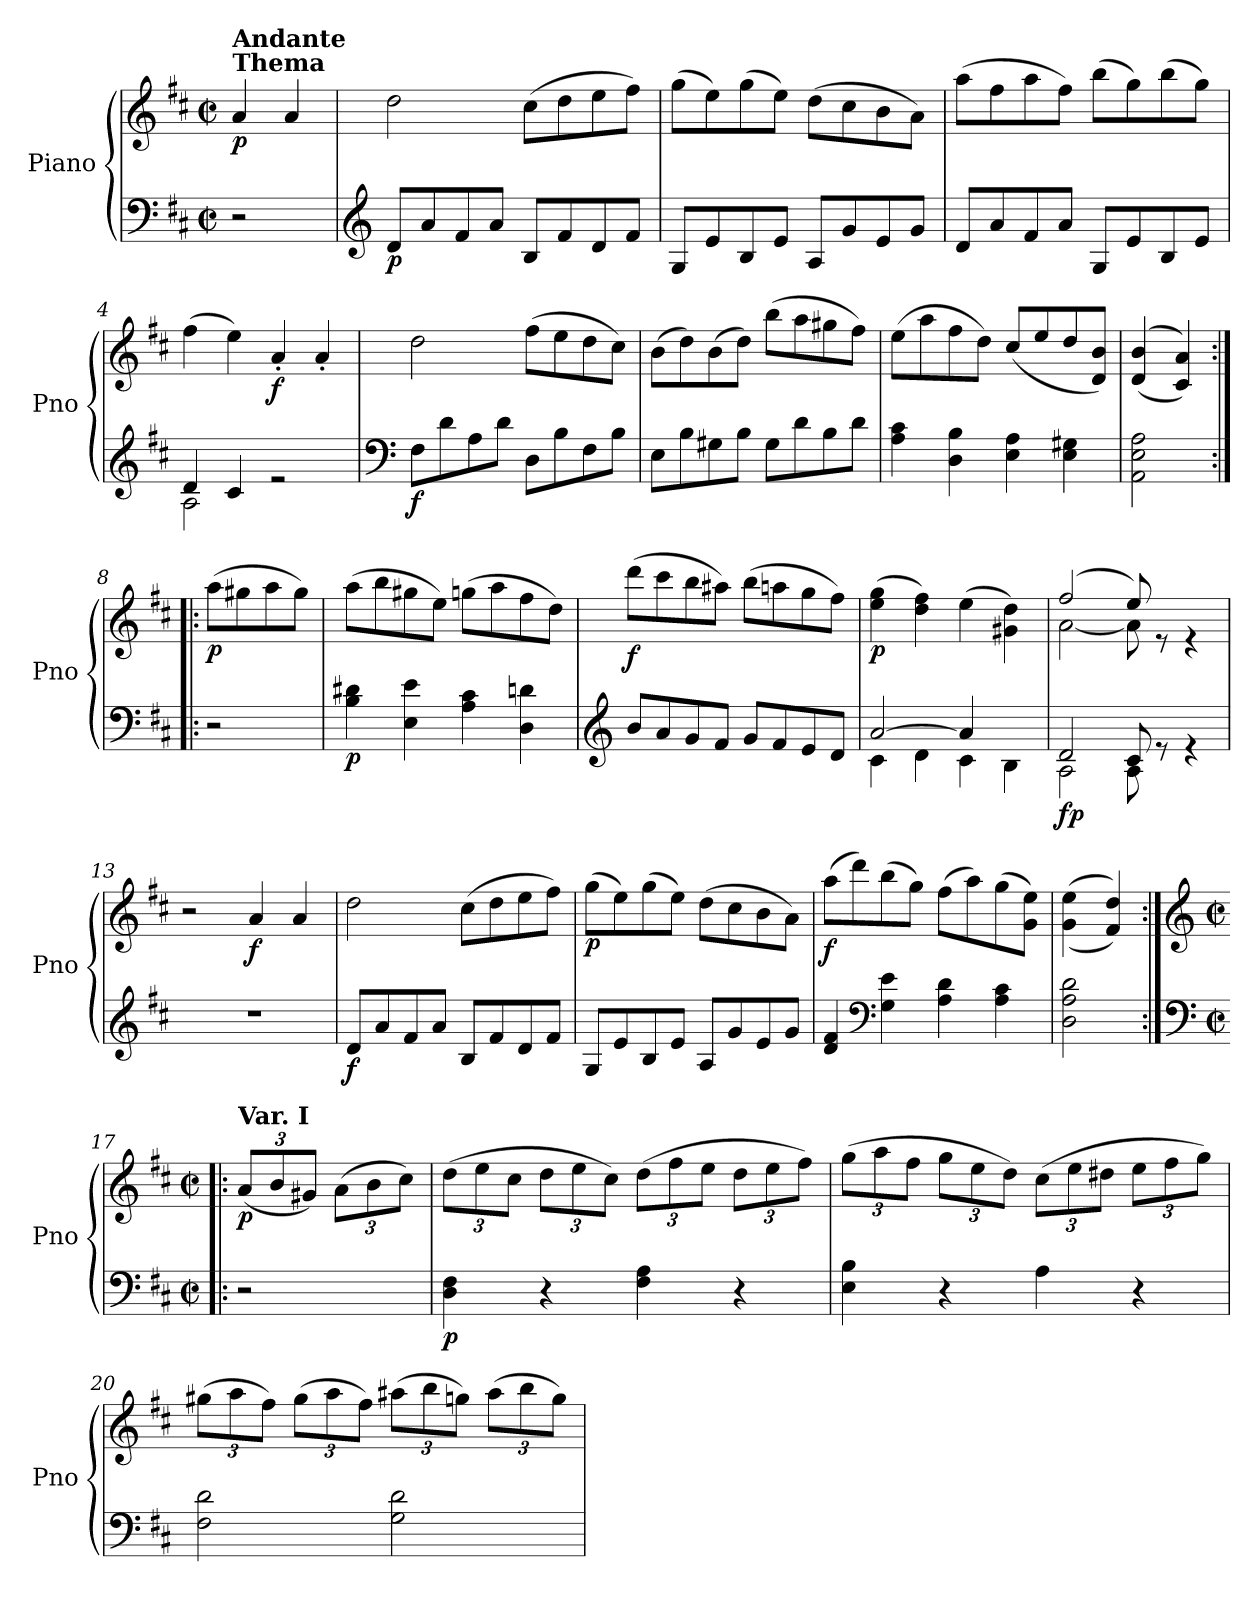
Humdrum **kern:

**kern	**kern	**dynam
*part1	*part1	*part1
*staff2	*staff1	*staff1/2
*I"Piano	*	*
*I'Pno	*	*
*clefF4	*clefG2	*
*k[f#c#]	*k[f#c#]	*
*M2/2	*M2/2	*
*met(c|)	*met(c|)	*
=	=	=
!	!LO:TX:a:B:t=Thema	!
!	!LO:TX:a:B:t=Andante	!
!	!	!LO:DY:b
2r	4a/	p
.	4a/	.
=1	=1	=1
*clefG2	*	*
!	!	!LO:DY:b=2
8d/L	2dd\	p
8a/	.	.
8f#/	.	.
8a/J	.	.
8B/L	(>8cc#\L	.
8f#/	8dd\	.
8d/	8ee\	.
8f#/J	8ff#\J)	.
=2	=2	=2
8G/L	(>8gg\L	.
8e/	8ee\)	.
8B/	(>8gg\	.
8e/J	8ee\J)	.
8A/L	(>8dd\L	.
8g/	8cc#\	.
8e/	8b\	.
8g/J	8a\J)	.
=3	=3	=3
8d/L	(>8aa\L	.
8a/	8ff#\	.
8f#/	8aa\	.
8a/J	8ff#\J)	.
8G/L	(>8bb\L	.
8e/	8gg\)	.
8B/	(>8bb\	.
8e/J	8gg\J)	.
=4	=4	=4
*^	*	*
4d/	2A\	(>4ff#\	.
4c#/	.	4ee\)	.
!	!	!	!LO:DY:b
2re	2ryy	4a'/	f
.	.	4a'/	.
*v	*v	*	*
=5	=5	=5
*clefF4	*	*
!	!	!LO:DY:b=2
8F#\L	2dd\	f
8d\	.	.
8A\	.	.
8d\J	.	.
8D\L	(>8ff#\L	.
8B\	8ee\	.
8F#\	8dd\	.
8B\J	8cc#\J)	.
!!LO:LB:g=z
=6	=6	=6
8E\L	(>8b\L	.
8B\	8dd\)	.
8G#X\	(>8b\	.
8B\J	8dd\J)	.
8G#\L	(>8bb\L	.
8d\	8aa\	.
8B\	8gg#X\	.
8d\J	8ff#\J)	.
=7	=7	=7
4A\ 4c#\	(>8ee\L	.
.	8aa\	.
4D\ 4B\	8ff#\	.
.	8dd\J)	.
4E\ 4A\	(>8cc#/L	.
.	8ee/	.
4E\ 4G#X\	8dd/	.
.	8d/ 8b/J)	.
=8	=8	=8
2AA\ 2E\ 2A\	(>(<4d/ 4b/	.
.	4c#/ 4a/))	.
=8X1:|!|:	=8X1:|!|:	=8X1:|!|:
!	!	!LO:DY:b
2r	(>8aa\L	p
.	8gg#X\	.
.	8aa\	.
.	8gg#\J)	.
=9	=9	=9
!	!	!LO:DY:b=2
4B\ 4d#X\	(>8aa\L	p
.	8bb\	.
4E\ 4e\	8gg#X\	.
.	8ee\J)	.
4A\ 4c#\	(>8ggn\L	.
.	8aa\	.
4D\ 4dn\	8ff#\	.
.	8dd\J)	.
!!LO:LB:g=z
=10	=10	=10
*clefG2	*	*
!	!	!LO:DY:b
8b/L	(>8ddd\L	f
8a/	8ccc#\	.
8g/	8bb\	.
8f#/J	8aa#X\J)	.
8g/L	(>8bb\L	.
8f#/	8aan\	.
8e/	8gg\	.
8d/J	8ff#\J)	.
=11	=11	=11
*^	*	*
!	!	!	!LO:DY:b
[2a/	4c#\	(>4ee\ 4gg\	p
.	4d\	4dd\ 4ff#\)	.
4a/]	4c#\	(>4ee\	.
4ryy	4B\	4g#X\ 4dd\)	.
=12	=12	=12	=12
*	*	*^	*
!	!	!	!	!LO:DY:b=2
2d/	2A\	(>2ff#/	[2a\	fp
8c#/	8A\	8ee/)	8a\]	.
8re	4.ryy	8re	4.ryy	.
4re	.	4re	.	.
*v	*v	*	*	*
*	*v	*v	*
=13	=13	=13
1r	2r	.
!	!	!LO:DY:b
.	4a/	f
.	4a/	.
=14	=14	=14
!	!	!LO:DY:b=2
8d/L	2dd\	f
8a/	.	.
8f#/	.	.
8a/J	.	.
8B/L	(>8cc#\L	.
8f#/	8dd\	.
8d/	8ee\	.
8f#/J	8ff#\J)	.
=15	=15	=15
!	!	!LO:DY:b
8G/L	(>8gg\L	p
8e/	8ee\)	.
8B/	(>8gg\	.
8e/J	8ee\J)	.
8A/L	(>8dd\L	.
8g/	8cc#\	.
8e/	8b\	.
8g/J	8a\J)	.
!!LO:LB:g=z
=16	=16	=16
!	!	!LO:DY:b
4d/ 4f#/	(>8aa\L	f
.	8ddd\)	.
*clefF4	*	*
4G\ 4e\	(>8bb\	.
.	8gg\J)	.
4A\ 4d\	(>8ff#\L	.
.	8aa\)	.
4A\ 4c#\	(>8gg\	.
.	8g\ 8ee\J)	.
=17	=17	=17
2D\ 2A\ 2d\	(<(>4g\ 4ee\	.
.	4f#/ 4dd/))	.
=17X2:|!|:	=17X2:|!|:	=17X2:|!|:
*clefF4	*clefG2	*
*M2/2	*M2/2	*
*met(c|)	*met(c|)	*
*	*Xbrackettup	*
!	!LO:TX:a:B:t=Var. I	!
!	!	!LO:DY:b
2r	(<12a/L	p
.	12b/	.
.	12g#X/J)	.
.	(>12a\L	.
.	12b\	.
.	12cc#\J)	.
=18	=18	=18
!	!	!LO:DY:b=2
4D\ 4F#\	(>12dd\L	p
.	12ee\	.
.	12cc#\J	.
4r	12dd\L	.
.	12ee\	.
.	12cc#\J)	.
4F#\ 4A\	(>12dd\L	.
.	12ff#\	.
.	12ee\J	.
4r	12dd\L	.
.	12ee\	.
.	12ff#\J)	.
!!LO:LB:g=z
=19	=19	=19
4E\ 4B\	(>12gg\L	.
.	12aa\	.
.	12ff#\J	.
4r	12gg\L	.
.	12ee\	.
.	12dd\J)	.
4A\	(>12cc#\L	.
.	12ee\	.
.	12dd#X\J	.
4r	12ee\L	.
.	12ff#\	.
.	12gg\J)	.
=20	=20	=20
2F#\ 2d\	(>12gg#X\L	.
.	12aa\	.
.	12ff#\J)	.
.	(>12gg#\L	.
.	12aa\	.
.	12ff#\J)	.
2G\ 2d\	(>12aa#X\L	.
.	12bb\	.
.	12ggn\J)	.
.	(>12aa#\L	.
.	12bb\	.
.	12gg\J)	.
=	=	=
*-	*-	*-
